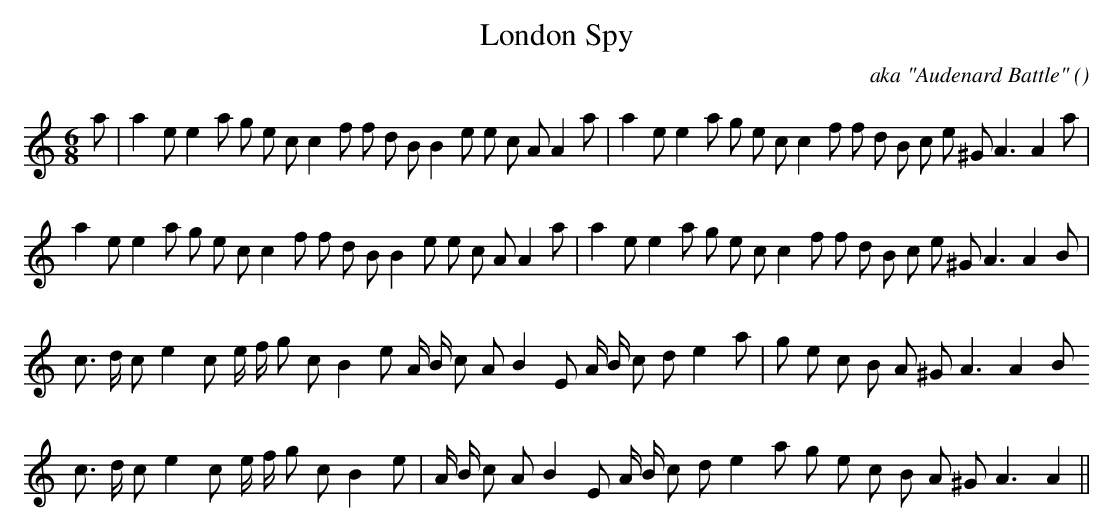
X:1
T: London Spy
C:aka "Audenard Battle"
O:
M:6/8
K:Am
K:Am
M:6/8
L:1/16
a2 |a4 e2 e4 a2 g2 e2 c2 c4 f2 f2 d2 B2 B4 e2 e2 c2 A2 A4 a2 |a4 e2 e4 a2 g2 e2 c2 c4 f2 f2 d2 B2 c2 e2 ^G2 A6A4 a2 |
a4 e2 e4 a2 g2 e2 c2 c4 f2 f2 d2 B2 B4 e2 e2 c2 A2 A4 a2 |a4 e2 e4 a2 g2 e2 c2 c4 f2 f2 d2 B2 c2 e2 ^G2 A6A4 B2 |
c3 d c2 e4 c2 e f g2 c2 B4 e2 A B c2 A2 B4 E2 A B c2 d2 e4 a2 |g2 e2 c2 B2 A2 ^G2 A6A4 B2
c3 d c2 e4 c2 e f g2 c2 B4 e2 |A B c2 A2 B4 E2 A B c2 d2 e4 a2 g2 e2 c2 B2 A2 ^G2 A6A4 ||
